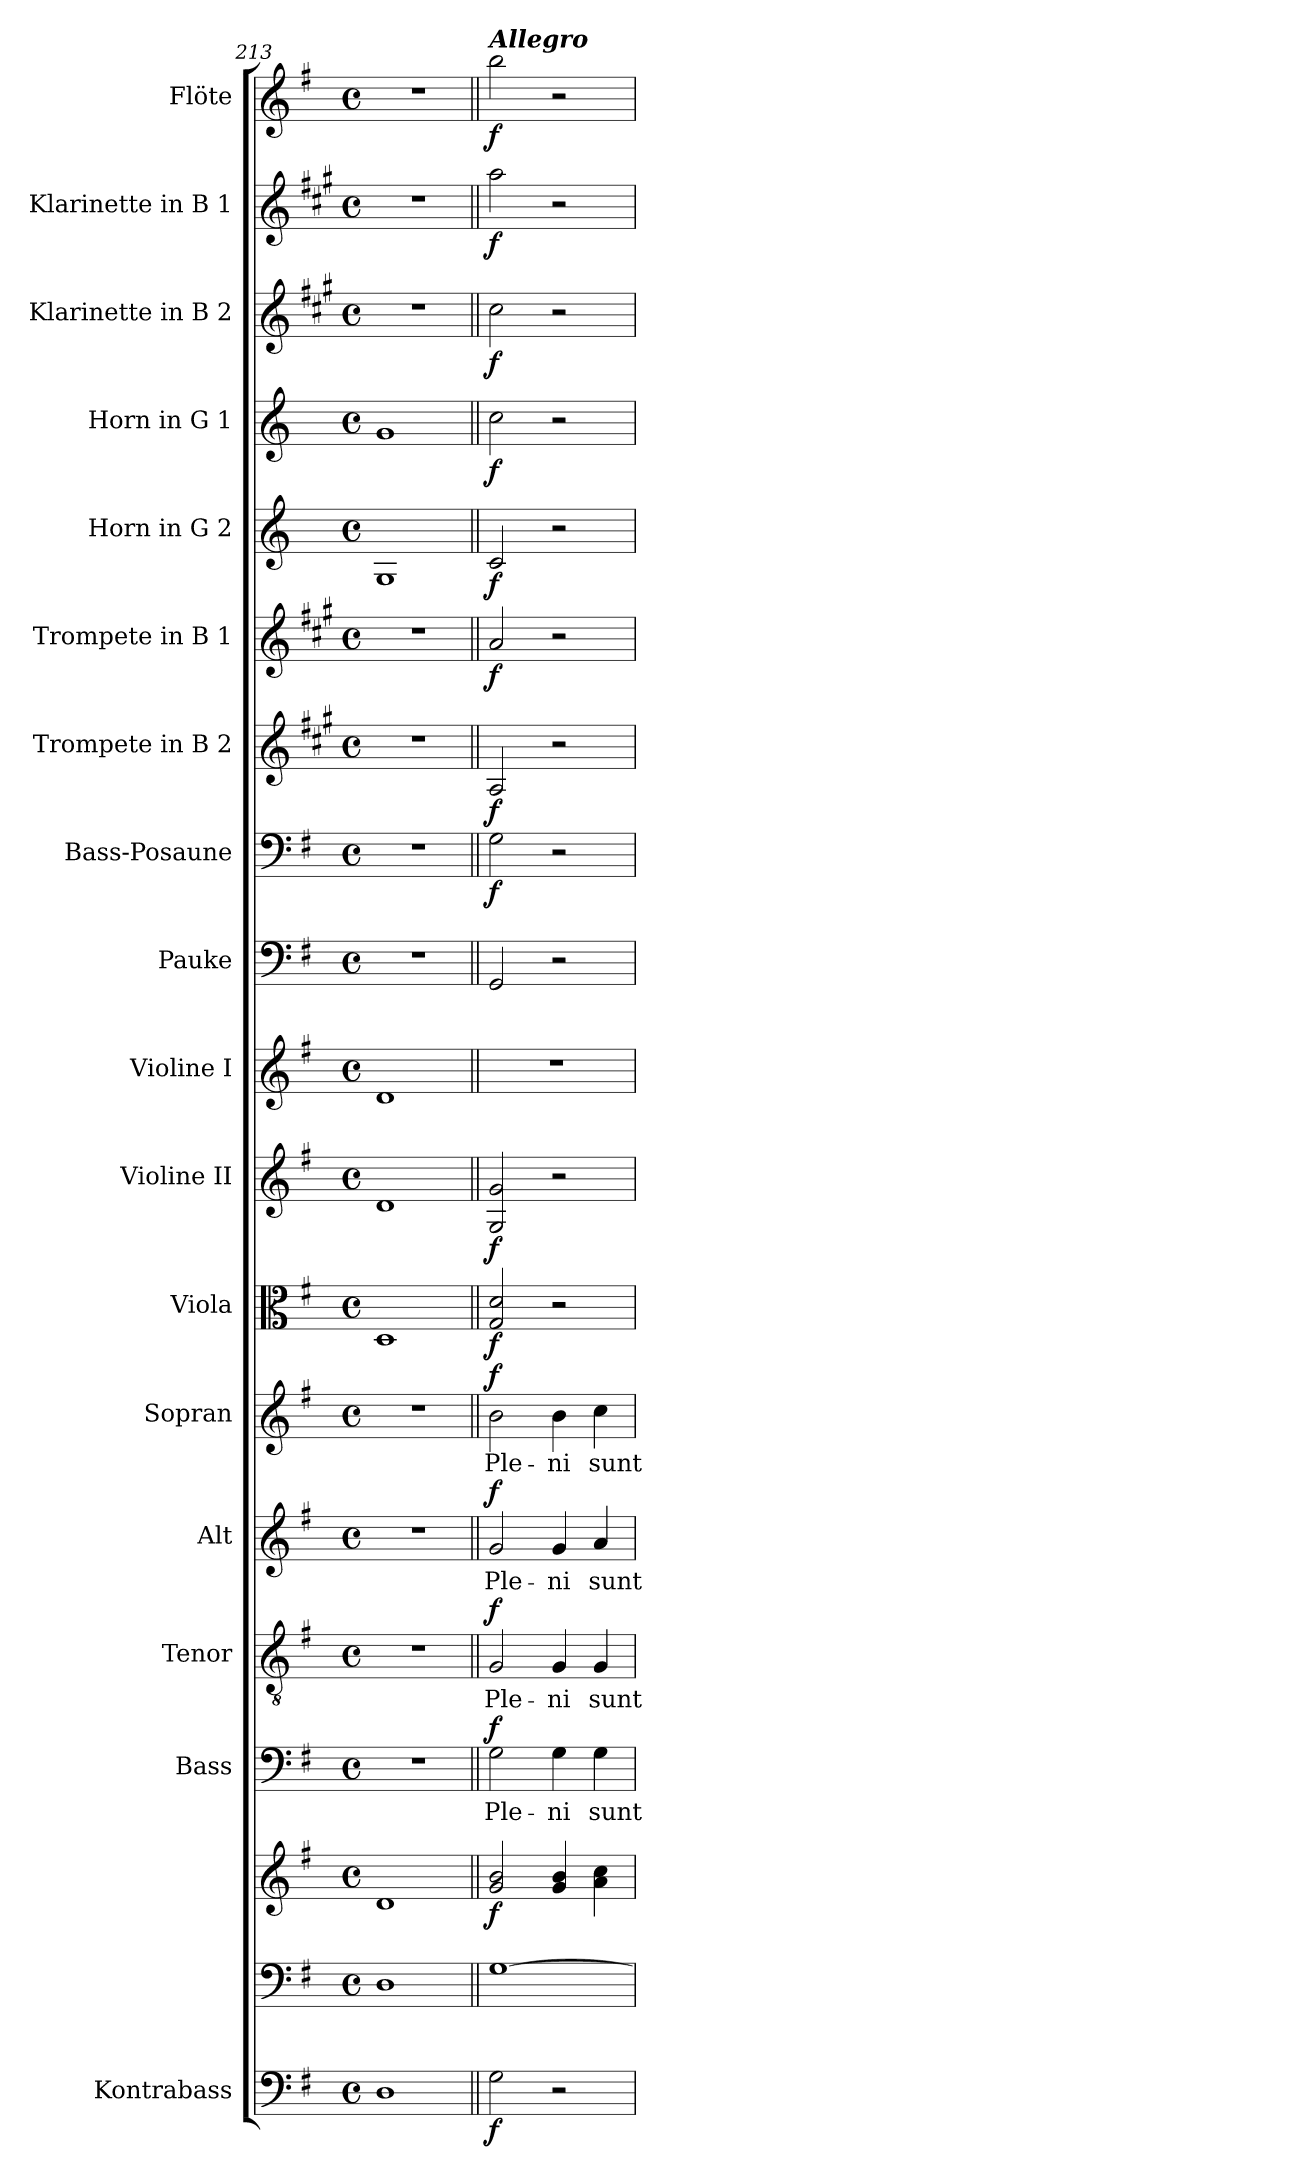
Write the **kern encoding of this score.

**kern	**dynam	**kern	**kern	**dynam	**kern	**text	**dynam	**kern	**text	**dynam	**kern	**text	**dynam	**kern	**text	**dynam	**kern	**dynam	**kern	**dynam	**kern	**kern	**kern	**dynam	**kern	**dynam	**kern	**dynam	**kern	**dynam	**kern	**dynam	**kern	**dynam	**kern	**dynam	**kern	**dynam
*part18	*part18	*part17	*part17	*part17	*part16	*part16	*part16	*part15	*part15	*part15	*part14	*part14	*part14	*part13	*part13	*part13	*part12	*part12	*part11	*part11	*part10	*part9	*part8	*part8	*part7	*part7	*part6	*part6	*part5	*part5	*part4	*part4	*part3	*part3	*part2	*part2	*part1	*part1
*staff19	*staff19	*staff18	*staff17	*staff17/18	*staff16	*staff16	*staff16	*staff15	*staff15	*staff15	*staff14	*staff14	*staff14	*staff13	*staff13	*staff13	*staff12	*staff12	*staff11	*staff11	*staff10	*staff9	*staff8	*staff8	*staff7	*staff7	*staff6	*staff6	*staff5	*staff5	*staff4	*staff4	*staff3	*staff3	*staff2	*staff2	*staff1	*staff1
*I"Kontrabass	*	*	*	*	*I"Bass	*	*	*I"Tenor	*	*	*I"Alt	*	*	*I"Sopran	*	*	*I"Viola	*	*I"Violine II	*	*I"Violine I	*I"Pauke	*I"Bass-Posaune	*	*I"Trompete in B 2	*	*I"Trompete in B 1	*	*I"Horn in G 2	*	*I"Horn in G 1	*	*I"Klarinette in B 2	*	*I"Klarinette in B 1	*	*I"Flöte	*
*I'Kb.	*	*	*	*	*I'B	*	*	*I'T	*	*	*I'A	*	*	*I'S	*	*	*I'Vla.	*	*I'Vl. II	*	*I'Vl. I	*I'Pk.	*I'B. Pos.	*	*	*	*	*	*I'Hrn. 2	*	*I'Hrn. 1	*	*	*	*	*	*I'Fl.	*
*clefF4	*	*clefF4	*clefG2	*	*clefF4	*	*	*clefGv2	*	*	*clefG2	*	*	*clefG2	*	*	*clefC3	*	*clefG2	*	*clefG2	*clefF4	*clefF4	*	*clefG2	*	*clefG2	*	*clefG2	*	*clefG2	*	*clefG2	*	*clefG2	*	*clefG2	*
*ITrd7c12	*	*	*	*	*	*	*	*	*	*	*	*	*	*	*	*	*	*	*	*	*	*	*	*	*ITrd1c2	*	*ITrd1c2	*	*ITrd3c5	*	*ITrd3c5	*	*ITrd1c2	*	*ITrd1c2	*	*	*
*k[f#]	*	*k[f#]	*k[f#]	*	*k[f#]	*	*	*k[f#]	*	*	*k[f#]	*	*	*k[f#]	*	*	*k[f#]	*	*k[f#]	*	*k[f#]	*k[f#]	*k[f#]	*	*k[f#]	*	*k[f#]	*	*k[f#]	*	*k[f#]	*	*k[f#]	*	*k[f#]	*	*k[f#]	*
*G:	*	*G:	*G:	*	*G:	*	*	*G:	*	*	*G:	*	*	*G:	*	*	*G:	*	*G:	*	*G:	*G:	*G:	*	*G:	*	*G:	*	*G:	*	*G:	*	*G:	*	*G:	*	*G:	*
*M4/4	*	*M4/4	*M4/4	*	*M4/4	*	*	*M4/4	*	*	*M4/4	*	*	*M4/4	*	*	*M4/4	*	*M4/4	*	*M4/4	*M4/4	*M4/4	*	*M4/4	*	*M4/4	*	*M4/4	*	*M4/4	*	*M4/4	*	*M4/4	*	*M4/4	*
*met(c)	*	*met(c)	*met(c)	*	*met(c)	*	*	*met(c)	*	*	*met(c)	*	*	*met(c)	*	*	*met(c)	*	*met(c)	*	*met(c)	*met(c)	*met(c)	*	*met(c)	*	*met(c)	*	*met(c)	*	*met(c)	*	*met(c)	*	*met(c)	*	*met(c)	*
=213	=213	=213	=213	=213	=213	=213	=213	=213	=213	=213	=213	=213	=213	=213	=213	=213	=213	=213	=213	=213	=213	=213	=213	=213	=213	=213	=213	=213	=213	=213	=213	=213	=213	=213	=213	=213	=213	=213
1DD	.	1D	1d	.	1r	.	.	1r	.	.	1r	.	.	1r	.	.	1D	.	1d	.	1d	1r	1r	.	1r	.	1r	.	1D	.	1d	.	1r	.	1r	.	1r	.
=214||	=214||	=214||	=214||	=214||	=214||	=214||	=214||	=214||	=214||	=214||	=214||	=214||	=214||	=214||	=214||	=214||	=214||	=214||	=214||	=214||	=214||	=214||	=214||	=214||	=214||	=214||	=214||	=214||	=214||	=214||	=214||	=214||	=214||	=214||	=214||	=214||	=214||	=214||
!	!	!	!	!	!	!	!	!	!	!	!	!	!	!	!	!	!	!	!	!	!	!	!	!	!	!	!	!	!	!	!	!	!	!	!	!	!LO:TX:a:Bi:t=Allegro	!
!	!LO:DY:b	!	!	!LO:DY:b	!	!LO:LY:b	!LO:DY:a	!	!LO:LY:b	!LO:DY:a	!	!LO:LY:b	!LO:DY:a	!	!LO:LY:b	!LO:DY:a	!	!LO:DY:b	!	!LO:DY:b	!	!	!	!LO:DY:b	!	!LO:DY:b	!	!LO:DY:b	!	!LO:DY:b	!	!LO:DY:b	!	!LO:DY:b	!	!LO:DY:b	!	!LO:DY:b
2GG\	f	[1G	2g/ 2b/	f	2G\	Ple-	f	2G/	Ple-	f	2g/	Ple-	f	2b\	Ple-	f	2G/ 2d/	f	2G/ 2g/	f	1r	2GG/	2G\	f	2G/	f	2g/	f	2G/	f	2g\	f	2b\	f	2gg\	f	2bb\	f
!	!	!	!	!	!	!LO:LY:b	!	!	!LO:LY:b	!	!	!LO:LY:b	!	!	!LO:LY:b	!	!	!	!	!	!	!	!	!	!	!	!	!	!	!	!	!	!	!	!	!	!	!
2r	.	.	4g/ 4b/	.	4G\	-ni	.	4G/	-ni	.	4g/	-ni	.	4b\	-ni	.	2r	.	2r	.	.	2r	2r	.	2r	.	2r	.	2r	.	2r	.	2r	.	2r	.	2r	.
!	!	!	!	!	!	!LO:LY:b	!	!	!LO:LY:b	!	!	!LO:LY:b	!	!	!LO:LY:b	!	!	!	!	!	!	!	!	!	!	!	!	!	!	!	!	!	!	!	!	!	!	!
.	.	.	4a\ 4cc\	.	4G\	sunt	.	4G/	sunt	.	4a/	sunt	.	4cc\	sunt	.	.	.	.	.	.	.	.	.	.	.	.	.	.	.	.	.	.	.	.	.	.	.
=	=	=	=	=	=	=	=	=	=	=	=	=	=	=	=	=	=	=	=	=	=	=	=	=	=	=	=	=	=	=	=	=	=	=	=	=	=	=
*-	*-	*-	*-	*-	*-	*-	*-	*-	*-	*-	*-	*-	*-	*-	*-	*-	*-	*-	*-	*-	*-	*-	*-	*-	*-	*-	*-	*-	*-	*-	*-	*-	*-	*-	*-	*-	*-	*-
